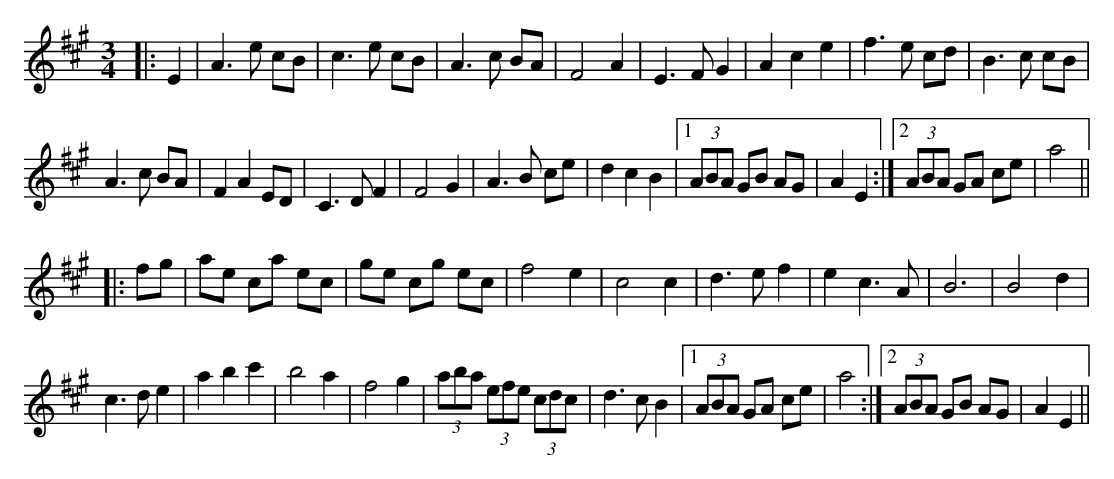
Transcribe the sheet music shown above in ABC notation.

X:1
M:3/4
K:A
|:E2|A3 e cB|c3 e cB|A3 c BA|F4A2|E3 FG2|A2 c2 e2|f3 e cd|B3 c cB|
A3 c BA|F2 A2 ED|C3 D F2|F4G2|A3 B ce|d2 c2 B2|1 (3ABA GB AG|A2 E2:|2 (3ABA GA ce|a4||
|:fg|ae ca ec|ge cg ec|f4e2|c4c2|d3 ef2|e2 c3A|B6|B4d2|
c3 de2|a2 b2c'2|b4a2|f4g2|(3aba (3efe (3cdc|d3 cB2|1 (3ABA GA ce|a4:|2 (3ABA GB AG|A2 E2||
